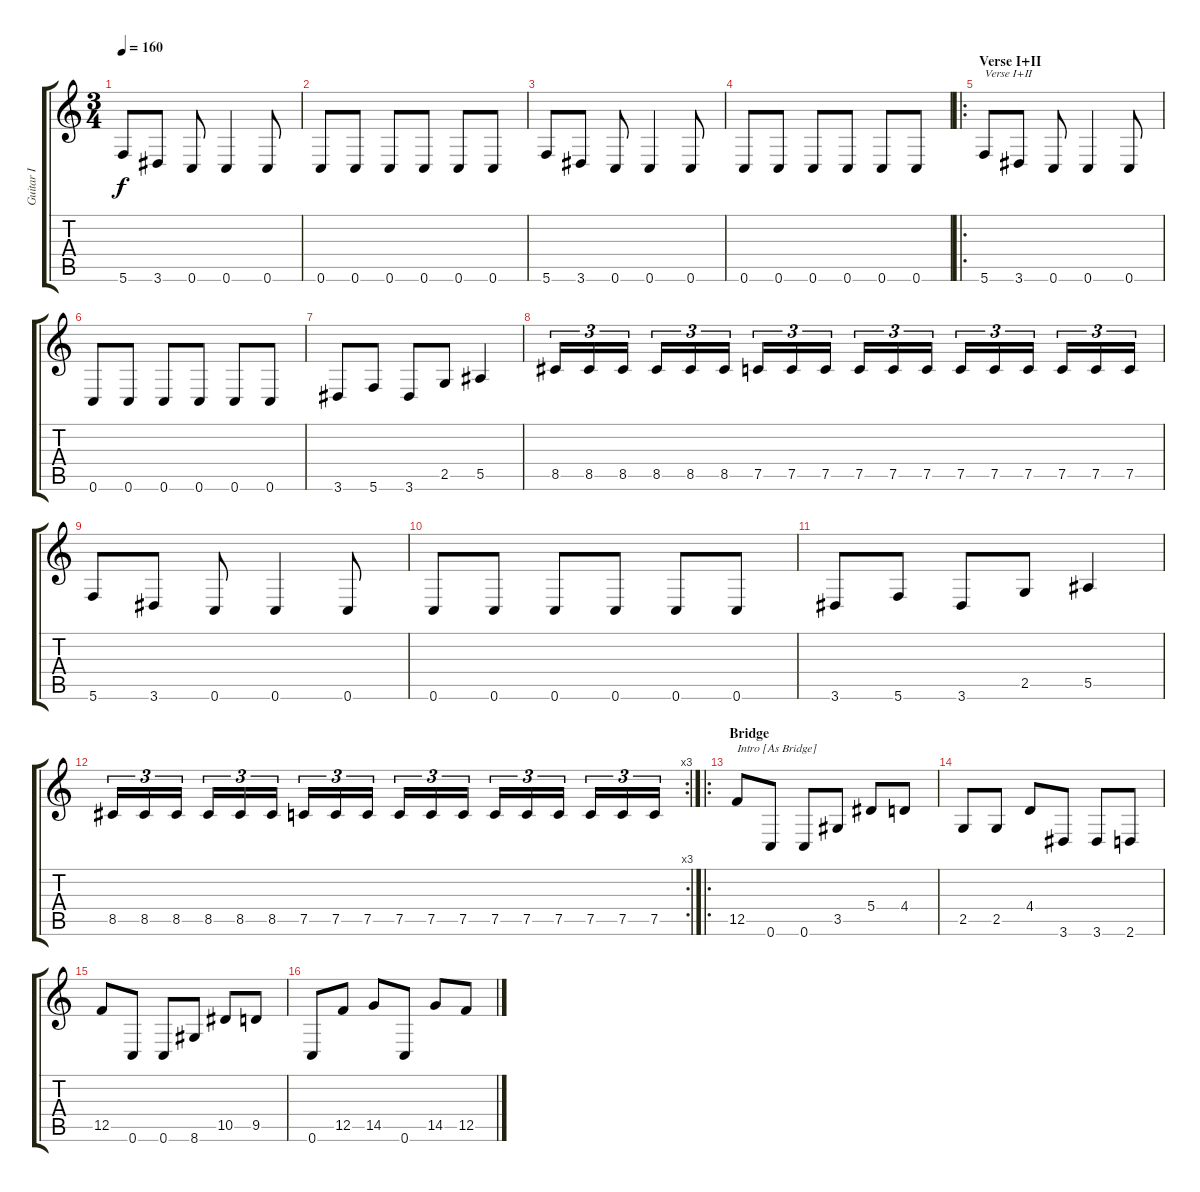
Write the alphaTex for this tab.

\track ("Guitar I" "Guitar I") {instrument distortionguitar}
\staff {score tabs}
\tuning (C4 G3 Eb3 Bb2 F2 C2) {hide}
\ts (3 4)
\tempo 160
\clef g2
\ks c
5.6.8{dy f} 3.6.8 0.6.8 0.6.4 0.6.8 |
0.6.8 0.6.8 0.6.8 0.6.8 0.6.8 0.6.8 |
5.6.8 3.6.8 0.6.8 0.6.4 0.6.8 |
0.6.8 0.6.8 0.6.8 0.6.8 0.6.8 0.6.8 |
\ro
\section ("" "Verse I+II")
5.6.8{txt "Verse I+II"} 3.6.8 0.6.8 0.6.4 0.6.8 |
0.6.8 0.6.8 0.6.8 0.6.8 0.6.8 0.6.8 |
3.6.8 5.6.8 3.6.8 2.5.8 5.5.4 |
8.5.16{tu (3 2)} 8.5.16{tu (3 2)} 8.5.16{tu (3 2)} 8.5.16{tu (3 2)} 8.5.16{tu (3 2)} 8.5.16{tu (3 2)} 7.5.16{tu (3 2)} 7.5.16{tu (3 2)} 7.5.16{tu (3 2)} 7.5.16{tu (3 2)} 7.5.16{tu (3 2)} 7.5.16{tu (3 2)} 7.5.16{tu (3 2)} 7.5.16{tu (3 2)} 7.5.16{tu (3 2)} 7.5.16{tu (3 2)} 7.5.16{tu (3 2)} 7.5.16{tu (3 2)} |
5.6.8 3.6.8 0.6.8 0.6.4 0.6.8 |
0.6.8 0.6.8 0.6.8 0.6.8 0.6.8 0.6.8 |
3.6.8 5.6.8 3.6.8 2.5.8 5.5.4 |
\rc 3
8.5.16{tu (3 2)} 8.5.16{tu (3 2)} 8.5.16{tu (3 2)} 8.5.16{tu (3 2)} 8.5.16{tu (3 2)} 8.5.16{tu (3 2)} 7.5.16{tu (3 2)} 7.5.16{tu (3 2)} 7.5.16{tu (3 2)} 7.5.16{tu (3 2)} 7.5.16{tu (3 2)} 7.5.16{tu (3 2)} 7.5.16{tu (3 2)} 7.5.16{tu (3 2)} 7.5.16{tu (3 2)} 7.5.16{tu (3 2)} 7.5.16{tu (3 2)} 7.5.16{tu (3 2)} |
\ro
\section ("" "Bridge")
12.5.8{txt "Intro [As Bridge]"} 0.6.8 0.6.8 3.5.8 5.4.8 4.4.8 |
2.5.8 2.5.8 4.4.8 3.6.8 3.6.8 2.6.8 |
12.5.8 0.6.8 0.6.8 8.6.8 10.5.8 9.5.8 |
0.6.8 12.5.8 14.5.8 0.6.8 14.5.8 12.5.8
